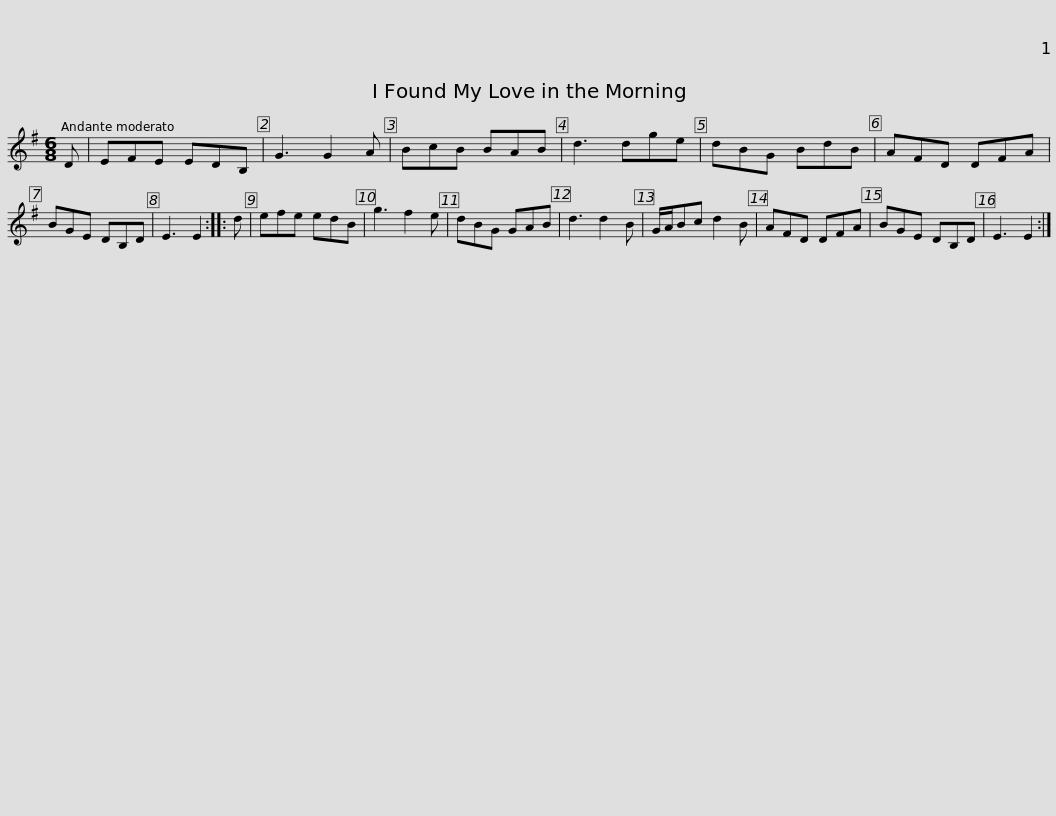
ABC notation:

X:1
L:1/8
M:6/8
I:linebreak $
K:G
V:1 treble
V:1
 D | EFE EDB, | G3 G2 A | BcB BAB | d3 dge | %5
 dBG BdB | AFD DFA | BGE DB,D | E3 E2 ::$ d | %10
 efe edB | g3 f2 e | dBG GAB | d3 d2 B | G/A/Bc d2 B | %15
 AFD DFA | BGE DB,D | E3 E2 :| %18
